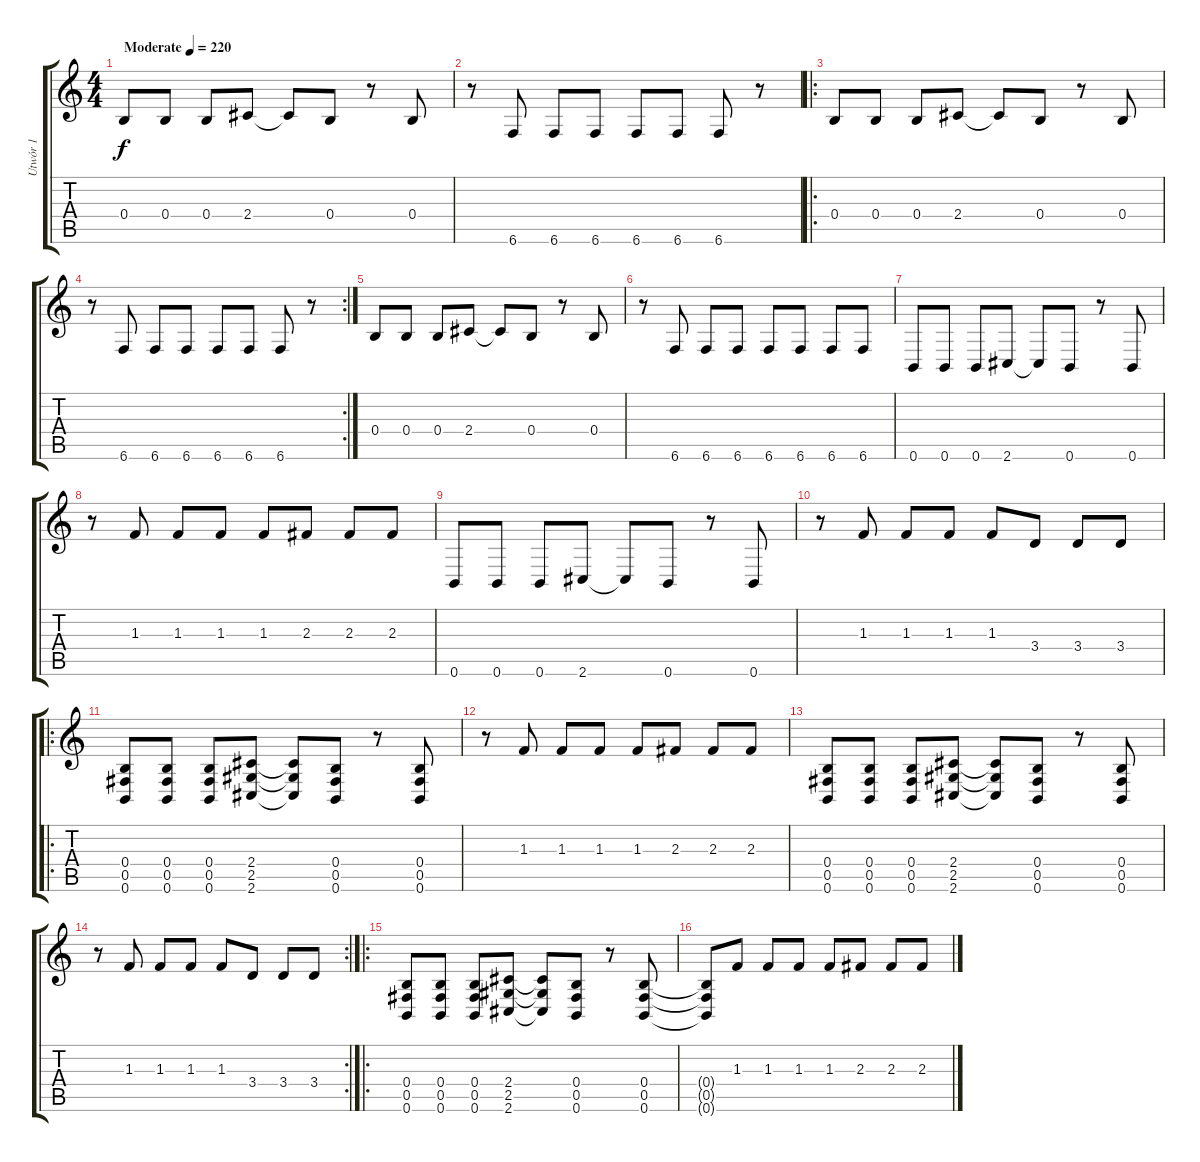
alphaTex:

\track ("Utwór 1" "Utwór 1") {instrument distortionguitar}
\staff {score tabs}
\tuning (Db4 Ab3 E3 B2 Gb2 B1) {hide}
\ts (4 4)
\tempo (220 "Moderate")
\clef g2
\ks c
0.4.8{dy f instrument distortionguitar} 0.4.8 0.4.8 2.4.8 2.4{t}.8 0.4.8 r.8 0.4.8 |
r.8 6.6.8 6.6.8 6.6.8 6.6.8 6.6.8 6.6.8 r.8 |
\ro
0.4.8 0.4.8 0.4.8 2.4.8 2.4{t}.8 0.4.8 r.8 0.4.8 |
\rc 2
r.8 6.6.8 6.6.8 6.6.8 6.6.8 6.6.8 6.6.8 r.8 |
0.4.8 0.4.8 0.4.8 2.4.8 2.4{t}.8 0.4.8 r.8 0.4.8 |
r.8 6.6.8 6.6.8 6.6.8 6.6.8 6.6.8 6.6.8 6.6.8 |
0.6.8 0.6.8 0.6.8 2.6.8 2.6{t}.8 0.6.8 r.8 0.6.8 |
r.8 1.3.8 1.3.8 1.3.8 1.3.8 2.3.8 2.3.8 2.3.8 |
0.6.8 0.6.8 0.6.8 2.6.8 2.6{t}.8 0.6.8 r.8 0.6.8 |
r.8 1.3.8 1.3.8 1.3.8 1.3.8 3.4.8 3.4.8 3.4.8 |
\ro
(0.4 0.5 0.6).8 (0.4 0.5 0.6).8 (0.4 0.5 0.6).8 (2.4 2.5 2.6).8 (2.4{t} 2.5{t} 2.6{t}).8 (0.4 0.5 0.6).8 r.8 (0.4 0.5 0.6).8 |
r.8 1.3.8 1.3.8 1.3.8 1.3.8 2.3.8 2.3.8 2.3.8 |
(0.4 0.5 0.6).8 (0.4 0.5 0.6).8 (0.4 0.5 0.6).8 (2.4 2.5 2.6).8 (2.4{t} 2.5{t} 2.6{t}).8 (0.4 0.5 0.6).8 r.8 (0.4 0.5 0.6).8 |
\rc 2
r.8 1.3.8 1.3.8 1.3.8 1.3.8 3.4.8 3.4.8 3.4.8 |
\ro
(0.4 0.5 0.6).8 (0.4 0.5 0.6).8 (0.4 0.5 0.6).8 (2.4 2.5 2.6).8 (2.4{t} 2.5{t} 2.6{t}).8 (0.4 0.5 0.6).8 r.8 (0.4 0.5 0.6).8 |
(0.4{t} 0.5{t} 0.6{t}).8 1.3.8 1.3.8 1.3.8 1.3.8 2.3.8 2.3.8 2.3.8
